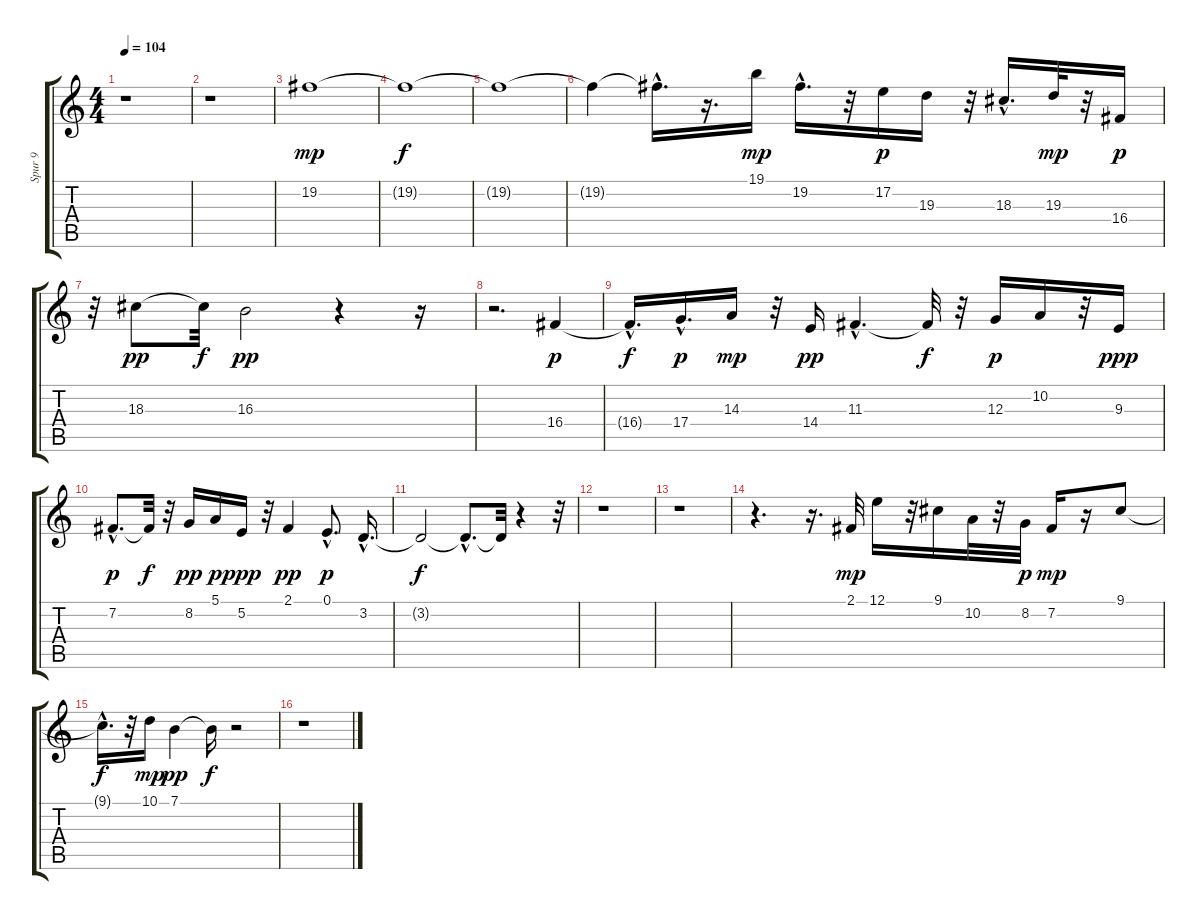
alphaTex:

\track ("Spur 9" "Spur 9") {instrument sopranosax}
\staff {score tabs}
\tuning (E4 B3 G3 D3 A2 E2) {hide}
\ts (4 4)
\tempo 104
\clef g2
\ks c
r.1{dy mp instrument sopranosax} |
r.1 |
19.2.1 |
19.2{t}.1{dy f} |
19.2{t}.1 |
19.2{t}.4 19.2{hac t}.16{d} r.16{d} 19.1.16{dy mp} 19.2{hac}.16{d} r.32 17.2.16{dy p} 19.3.16 r.32 18.3{hac}.16{d} 19.3.32{dy mp} r.32 16.4.16{dy p} |
r.32 18.3.8{dy pp} 18.3{t}.32{dy f} 16.3.2{dy pp} r.4 r.16 |
r.2{d} 16.4.4{dy p} |
16.4{hac t}.16{d dy f} 17.4{hac}.16{d dy p} 14.3.16{dy mp} r.32 14.4.16{dy pp} 11.3{hac}.4{d} 11.3{t}.32{dy f} r.32 12.3.16{dy p} 10.2.16 r.32 9.3.16{dy ppp} |
7.2{hac}.8{d dy p} 7.2{t}.32{dy f} r.32 8.2.16{dy pp} 5.1.16{dy p} 5.2.16{dy ppp} r.32 2.1.4{dy pp} 0.1{hac}.8{d dy p} 3.2{hac}.16{d} |
3.2{t}.2{dy f} 3.2{hac t}.8{d} 3.2{t}.32 r.4 r.32 |
r.1 |
r.1 |
r.4{d} r.16{d} 2.1.32{dy mp} 12.1.16 r.32 9.1.16 10.2.32 r.32 8.2.32{dy p} 7.2.16{dy mp} r.16 9.1.8 |
9.1{hac t}.16{d dy f} r.32 10.1.16{dy mp} 7.1.4{dy pp} 7.1{t}.16{dy f} r.2 |
r.1
